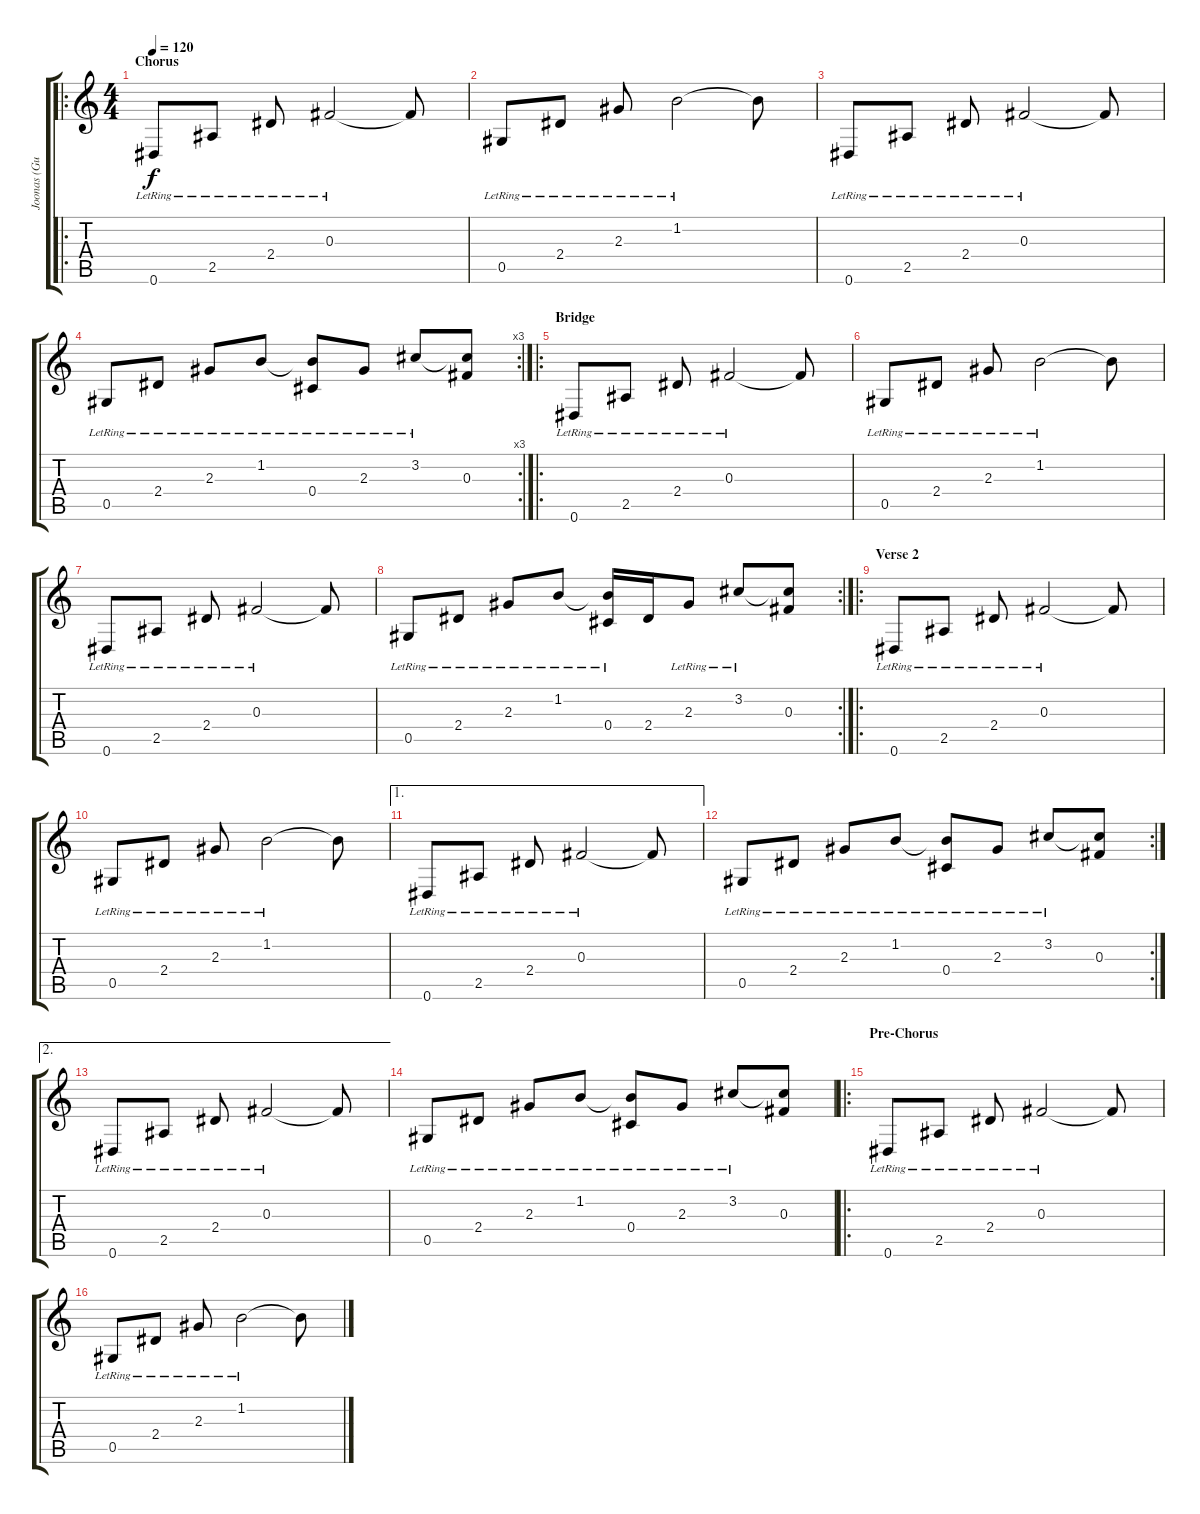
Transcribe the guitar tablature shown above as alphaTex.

\track ("Joonas (Guitar)" "Joonas (Gu") {instrument acousticguitarnylon}
\staff {score tabs}
\tuning (Eb4 Bb3 Gb3 Db3 Ab2 Eb2) {hide}
\ro
\ts (4 4)
\section ("" "Chorus")
\tempo 120
\clef g2
\ks c
0.6{lr}.8{dy f} 2.5{lr}.8 2.4{lr}.8 0.3{lr}.2 0.3{t}.8 |
0.5{lr}.8 2.4{lr}.8 2.3{lr}.8 1.2{lr}.2 1.2{t}.8 |
0.6{lr}.8 2.5{lr}.8 2.4{lr}.8 0.3{lr}.2 0.3{t}.8 |
\rc 3
0.5{lr}.8 2.4{lr}.8 2.3{lr}.8 1.2{lr}.8 (1.2{t} 0.4{lr}).8 2.3{lr}.8 3.2{lr}.8 (3.2{t} 0.3).8 |
\ro
\section ("" "Bridge")
0.6{lr}.8 2.5{lr}.8 2.4{lr}.8 0.3{lr}.2 0.3{t}.8 |
0.5{lr}.8 2.4{lr}.8 2.3{lr}.8 1.2{lr}.2 1.2{t}.8 |
0.6{lr}.8 2.5{lr}.8 2.4{lr}.8 0.3{lr}.2 0.3{t}.8 |
\rc 2
0.5{lr}.8 2.4{lr}.8 2.3{lr}.8 1.2{lr}.8 (1.2{t} 0.4{lr}).16 2.4.16 2.3{lr}.8 3.2{lr}.8 (3.2{t} 0.3).8 |
\ro
\section ("" "Verse 2")
0.6{lr}.8 2.5{lr}.8 2.4{lr}.8 0.3{lr}.2 0.3{t}.8 |
0.5{lr}.8 2.4{lr}.8 2.3{lr}.8 1.2{lr}.2 1.2{t}.8 |
\ae 1
0.6{lr}.8 2.5{lr}.8 2.4{lr}.8 0.3{lr}.2 0.3{t}.8 |
\rc 2
0.5{lr}.8 2.4{lr}.8 2.3{lr}.8 1.2{lr}.8 (1.2{t} 0.4{lr}).8 2.3{lr}.8 3.2{lr}.8 (3.2{t} 0.3).8 |
\ae 2
0.6{lr}.8 2.5{lr}.8 2.4{lr}.8 0.3{lr}.2 0.3{t}.8 |
0.5{lr}.8 2.4{lr}.8 2.3{lr}.8 1.2{lr}.8 (1.2{t} 0.4{lr}).8 2.3{lr}.8 3.2{lr}.8 (3.2{t} 0.3).8 |
\ro
\section ("" "Pre-Chorus")
0.6{lr}.8 2.5{lr}.8 2.4{lr}.8 0.3{lr}.2 0.3{t}.8 |
0.5{lr}.8 2.4{lr}.8 2.3{lr}.8 1.2{lr}.2 1.2{t}.8
